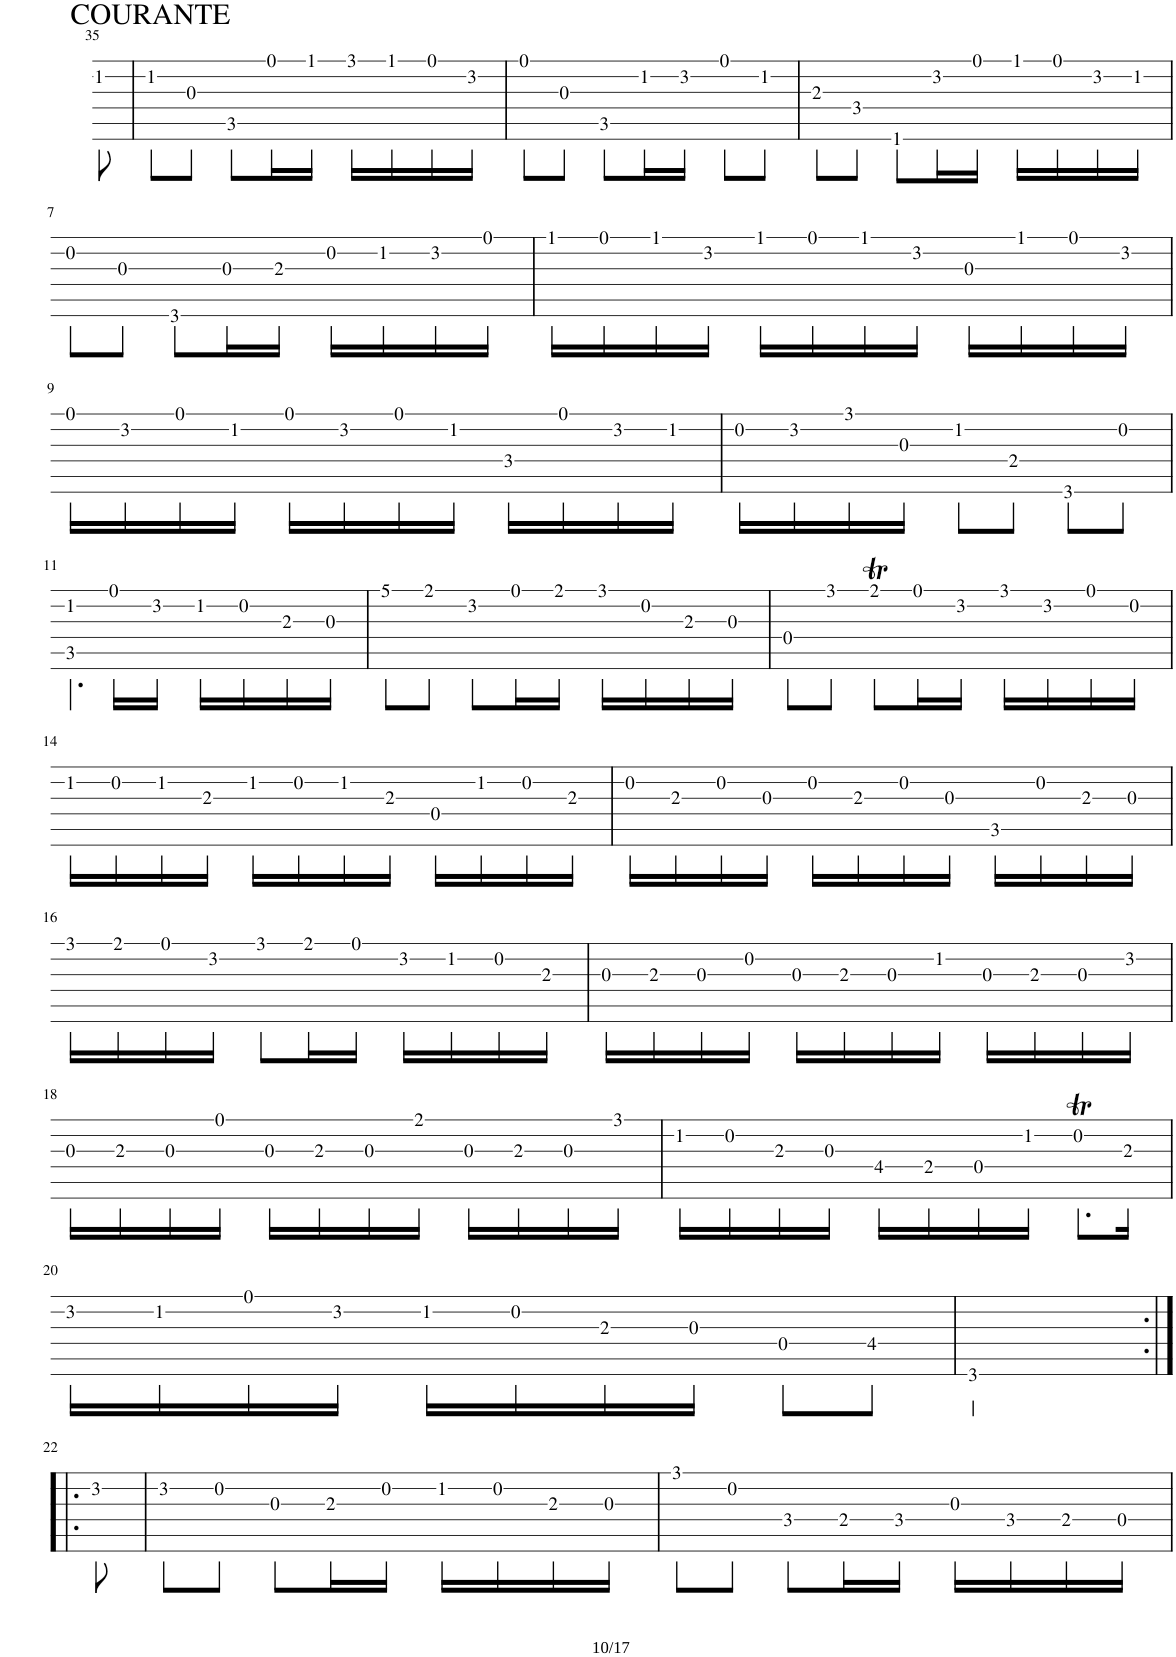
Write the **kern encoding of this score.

**kern
*part1
*staff1
*I"Guitare classique [Tablature]
!!LO:PB:g=z
*
*k[]
*M3/4
=35!|:
!LO:TX:a:t=COURANTE
8c\
=4
8c\L
8G\J
8C\L
16e\L
16f\JJ
16g\LL
16f\
16e\
16d\JJ
=5
8e\L
8G\J
8C\L
16c\L
16d\JJ
8e\L
8c\J
=6
8A\L
8F\J
8FF\L
16d\L
16e\JJ
16f\LL
16e\
16d\
16c\JJ
!!LO:LB:g=z
=7
8B\L
8G\J
8GG\L
16G\L
16A\JJ
16B\LL
16c\
16d\
16e\JJ
=8
16f\LL
16e\
16f\
16d\JJ
16f\LL
16e\
16f\
16d\JJ
16G\LL
16f\
16e\
16d\JJ
!!LO:LB:g=z
=9
16e\LL
16d\
16e\
16c\JJ
16e\LL
16d\
16e\
16c\JJ
16F\LL
16e\
16d\
16c\JJ
=10
16B\LL
16d\
16g\
16G\JJ
8c\L
8E\J
8GG\L
8B\J
!!LO:LB:g=z
=11
4.C\ 4.c\
16e\LL
16d\JJ
16c\LL
16B\
16A\
16G\JJ
=12
8a\L
8f#X\J
8d\L
16e\L
16f#\JJ
16g\LL
16B\
16A\
16G\JJ
=13
8D\L
8g\J
8f#Xt\L
16e\L
16d\JJ
16g\LL
16d\
16e\
16B\JJ
!!LO:LB:g=z
=14
16c\LL
16B\
16c\
16A\JJ
16c\LL
16B\
16c\
16A\JJ
16D\LL
16c\
16B\
16A\JJ
=15
16B\LL
16A\
16B\
16G\JJ
16B\LL
16A\
16B\
16G\JJ
16C\LL
16B\
16A\
16G\JJ
!!LO:LB:g=z
=16
16g\LL
16f#X\
16e\
16d\JJ
8g\L
16f#\L
16e\JJ
16d\LL
16c\
16B\
16A\JJ
=17
16G\LL
16A\
16G\
16B\JJ
16G\LL
16A\
16G\
16c\JJ
16G\LL
16A\
16G\
16d\JJ
!!LO:LB:g=z
=18
16G\LL
16A\
16G\
16e\JJ
16G\LL
16A\
16G\
16f#X\JJ
16G\LL
16A\
16G\
16g\JJ
=19
16c\LL
16B\
16A\
16G\JJ
16F#X\LL
16E\
16D\
16c\JJ
8.Bt\L
16A\Jk
!!LO:LB:g=z
=20
16d\LL
16c\
16e\
16d\JJ
16c\LL
16B\
16A\
16G\JJ
8D\L
8F#X\J
=21
2GG\
8r
!!LO:LB:g=z
=22:|!|:
8d\
=23
8d\L
8B\J
8G\L
16A\L
16B\JJ
16c\LL
16B\
16A\
16G\JJ
=24
8g\L
8B\J
8F\L
16E\L
16F\JJ
16G\LL
16F\
16E\
16D\JJ
=
*-
